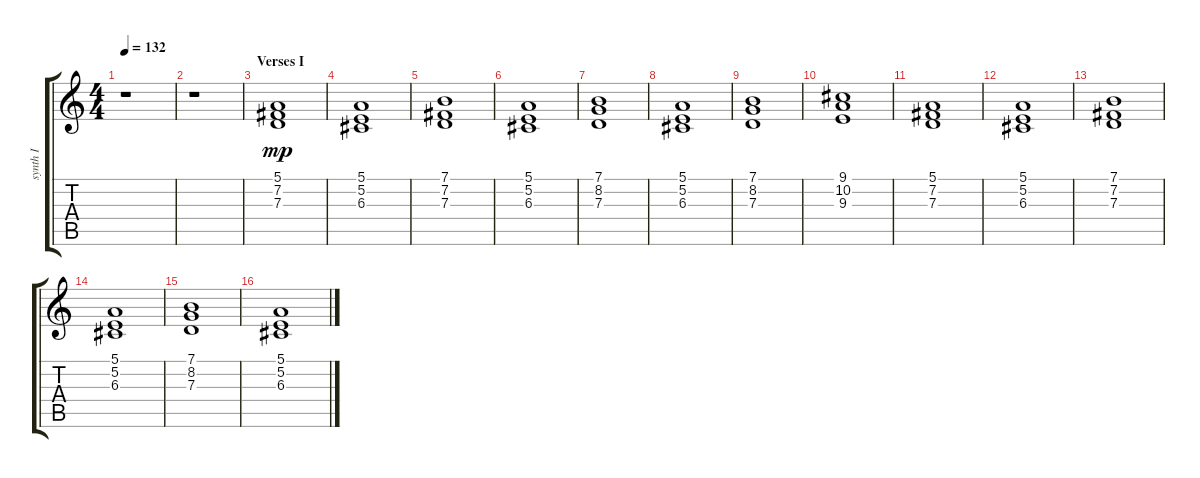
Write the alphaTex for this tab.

\track ("synth I" "synth I") {instrument pad7halo}
\staff {score tabs}
\tuning (E4 B3 G3 D3 A2 E2) {hide}
\ts (4 4)
\tempo 132
\clef g2
\ks c
r.1{dy f} |
r.1 |
\section ("" "Verses I")
(5.1 7.2 7.3).1{dy mp instrument synthstrings1} |
(5.1 5.2 6.3).1 |
(7.1 7.2 7.3).1 |
(5.1 5.2 6.3).1 |
(7.1 8.2 7.3).1 |
(5.1 5.2 6.3).1 |
(7.1 8.2 7.3).1 |
(9.1 10.2 9.3).1 |
(5.1 7.2 7.3).1 |
(5.1 5.2 6.3).1 |
(7.1 7.2 7.3).1 |
(5.1 5.2 6.3).1 |
(7.1 8.2 7.3).1 |
(5.1 5.2 6.3).1
